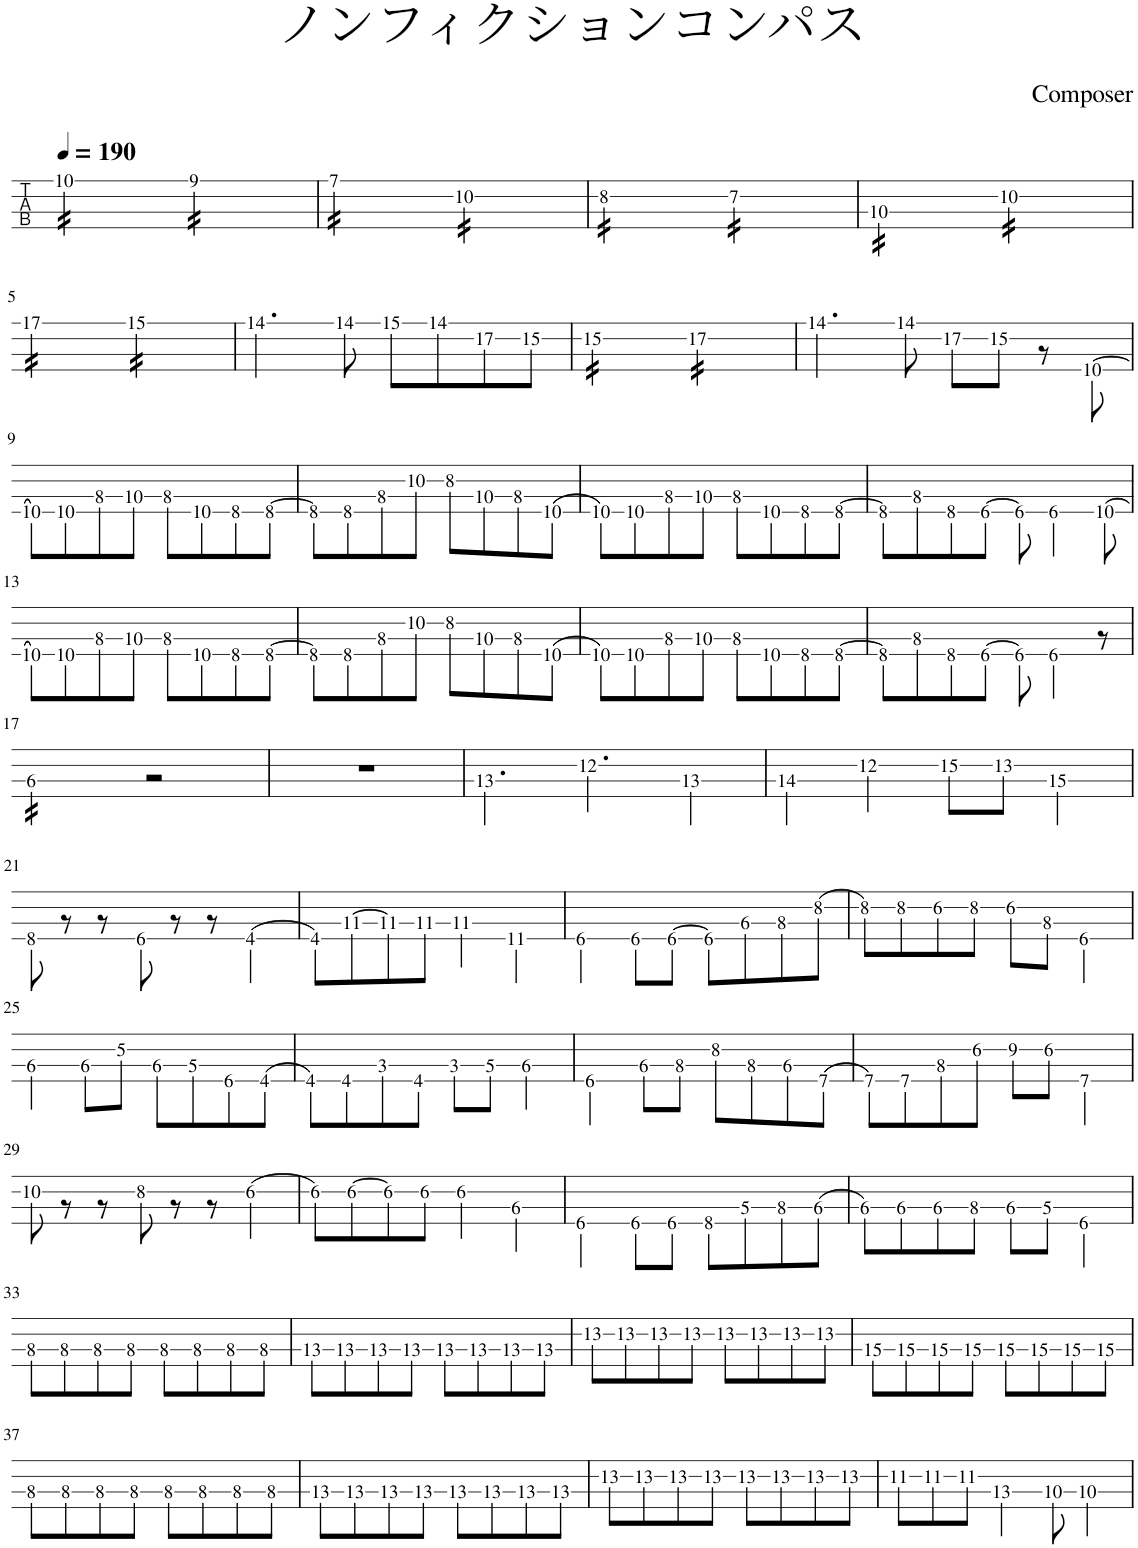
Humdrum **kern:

**kern
*part1
*staff1
*I"Electric Bass
*I'El. B.
*stria4
*
*Trd7c12
*k[]
*M4/4
*MM190
=1
2f\
2e\
=2
2d\
2c\
=3
2B-\
2A\
=4
2G\
2c\
!!LO:LB:g=z
=5
2cc\
2b-\
=6
4.a\
8a\
8b-\L
8a\
8g\
8f\J
=7
2f\
2g\
=8
4.a\
8a\
8g\L
8f\J
8r
[8D\
!!LO:LB:g=z
=9
8D\L]
8D\
8F\
8G\J
8F\L
8D\
8C\
[8C\J
=10
8C\L]
8C\
8F\
8c\J
8B-\L
8G\
8F\
[8D\J
=11
8D\L]
8D\
8F\
8G\J
8F\L
8D\
8C\
[8C\J
=12
8C\L]
8F\
8C\
[8BB-\J
8BB-\]
4BB-\
[8D\
!!LO:LB:g=z
=13
8D\L]
8D\
8F\
8G\J
8F\L
8D\
8C\
[8C\J
=14
8C\L]
8C\
8F\
8c\J
8B-\L
8G\
8F\
[8D\J
=15
8D\L]
8D\
8F\
8G\J
8F\L
8D\
8C\
[8C\J
=16
8C\L]
8F\
8C\
[8BB-\J
8BB-\]
4BB-\
8r
!!LO:LB:g=z
=17
2E-\
2r
=18
1r
=19
4.B-\
4.d\
4B-\
=20
4B\
4d\
8f\L
8e-\J
4c\
!!LO:LB:g=z
=21
8C\
8r
8r
8BB-\
8r
8r
[4GG#\
=22
8GG#\L]
[8G#\
8G#\]
8G#\J
4G#\
4E-\
=23
4BB-\
8BB-\L
[8BB-\J
8BB-\L]
8E-\
8F\
[8B-\J
=24
8B-\L]
8B-\
8G#\
8B-\J
8G#\L
8F\J
4BB-\
!!LO:LB:g=z
=25
4E-\
8E-\L
8G\J
8E-\L
8D\
8BB-\
[8GG#\J
=26
8GG#\L]
8GG#\
8C\
8GG#\J
8C\L
8D\J
4E-\
=27
4BB-\
8E-\L
8F\J
8B-\L
8F\
8E-\
[8BB\J
=28
8BB\L]
8BB\
8F\
8G#\J
8B\L
8G#\J
4BB\
!!LO:LB:g=z
=29
8c\
8r
8r
8B-\
8r
8r
[4G#\
=30
8G#\L]
[8G#\
8G#\]
8G#\J
4G#\
4E-\
=31
4BB-\
8BB-\L
8BB-\J
8C\L
8D\
8F\
[8E-\J
=32
8E-\L]
8E-\
8E-\
8F\J
8E-\L
8D\J
4BB-\
!!LO:LB:g=z
=33
8F\L
8F\
8F\
8F\J
8F\L
8F\
8F\
8F\J
=34
8B-\L
8B-\
8B-\
8B-\J
8B-\L
8B-\
8B-\
8B-\J
=35
8e-\L
8e-\
8e-\
8e-\J
8e-\L
8e-\
8e-\
8e-\J
=36
8c\L
8c\
8c\
8c\J
8c\L
8c\
8c\
8c\J
!!LO:LB:g=z
=37
8F\L
8F\
8F\
8F\J
8F\L
8F\
8F\
8F\J
=38
8B-\L
8B-\
8B-\
8B-\J
8B-\L
8B-\
8B-\
8B-\J
=39
8e-\L
8e-\
8e-\
8e-\J
8e-\L
8e-\
8e-\
8e-\J
=40
8c#\L
8c#\
8c#\J
4B-\
8G\
4G\
=
*-
